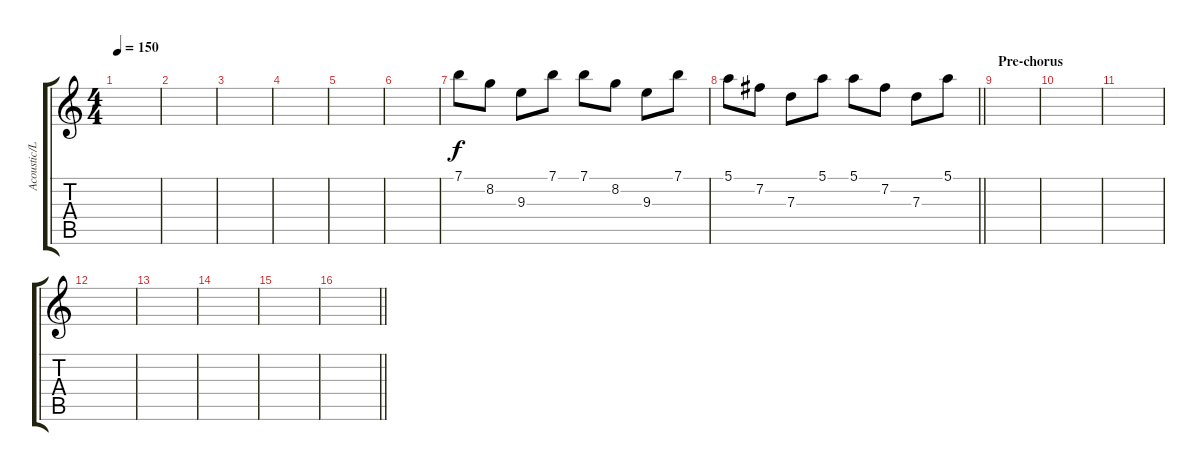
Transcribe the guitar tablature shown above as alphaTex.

\track ("Acoustic/Lead Guitar" "Acoustic/L") {instrument acousticguitarsteel}
\staff {score tabs}
\tuning (E4 B3 G3 D3 A2 E2) {hide}
\ts (4 4)
\tempo 150
\clef g2
\ks c
|
|
|
|
|
|
7.1.8{volume 12} 8.2.8 9.3.8 7.1.8 7.1.8 8.2.8 9.3.8 7.1.8 |
\barLineRight lightlight
5.1.8 7.2.8 7.3.8 5.1.8 5.1.8 7.2.8 7.3.8 5.1.8 |
\section ("" "Pre-chorus")
|
|
|
|
|
|
|
\barLineRight lightlight
